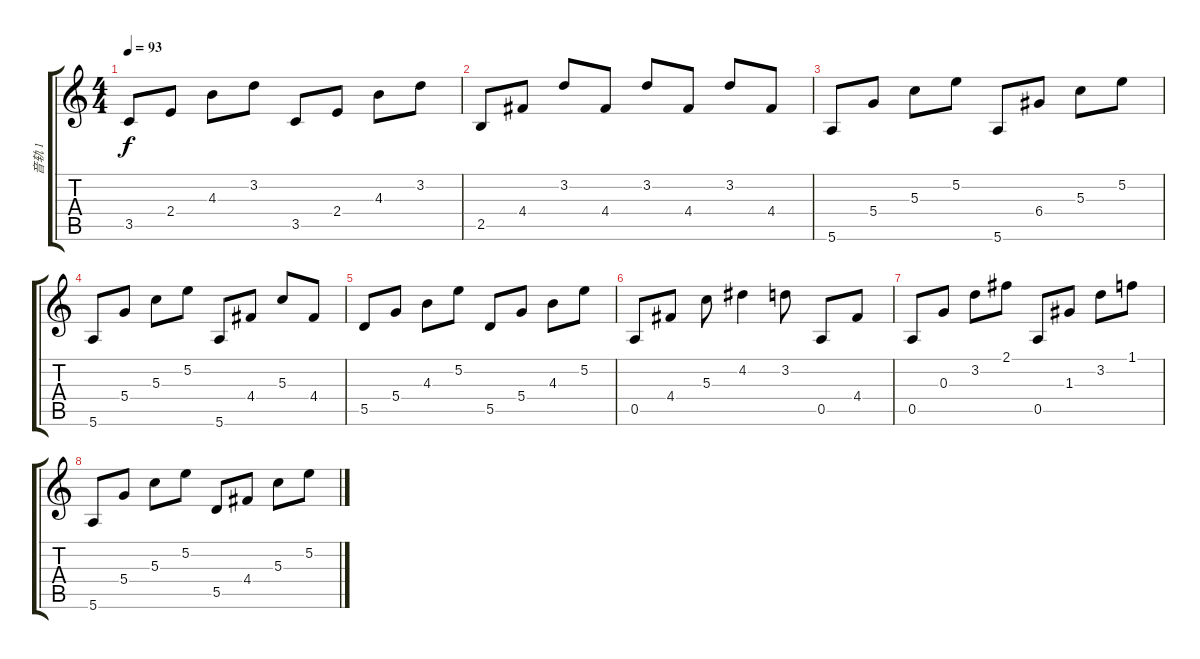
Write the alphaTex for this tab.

\track ("音轨 1" "音轨 1") {instrument acousticguitarnylon}
\staff {score tabs}
\tuning (E4 B3 G3 D3 A2 E2) {hide}
\ts (4 4)
\tempo 93
\clef g2
\ks c
3.5.8{dy f} 2.4.8 4.3.8 3.2.8 3.5.8 2.4.8 4.3.8 3.2.8 |
2.5.8 4.4.8 3.2.8 4.4.8 3.2.8 4.4.8 3.2.8 4.4.8 |
5.6.8 5.4.8 5.3.8 5.2.8 5.6.8 6.4.8 5.3.8 5.2.8 |
5.6.8 5.4.8 5.3.8 5.2.8 5.6.8 4.4.8 5.3.8 4.4.8 |
5.5.8 5.4.8 4.3.8 5.2.8 5.5.8 5.4.8 4.3.8 5.2.8 |
0.5.8 4.4.8 5.3.8 4.2.4 3.2.8 0.5.8 4.4.8 |
0.5.8 0.3.8 3.2.8 2.1.8 0.5.8 1.3.8 3.2.8 1.1.8 |
5.6.8 5.4.8 5.3.8 5.2.8 5.5.8 4.4.8 5.3.8 5.2.8
